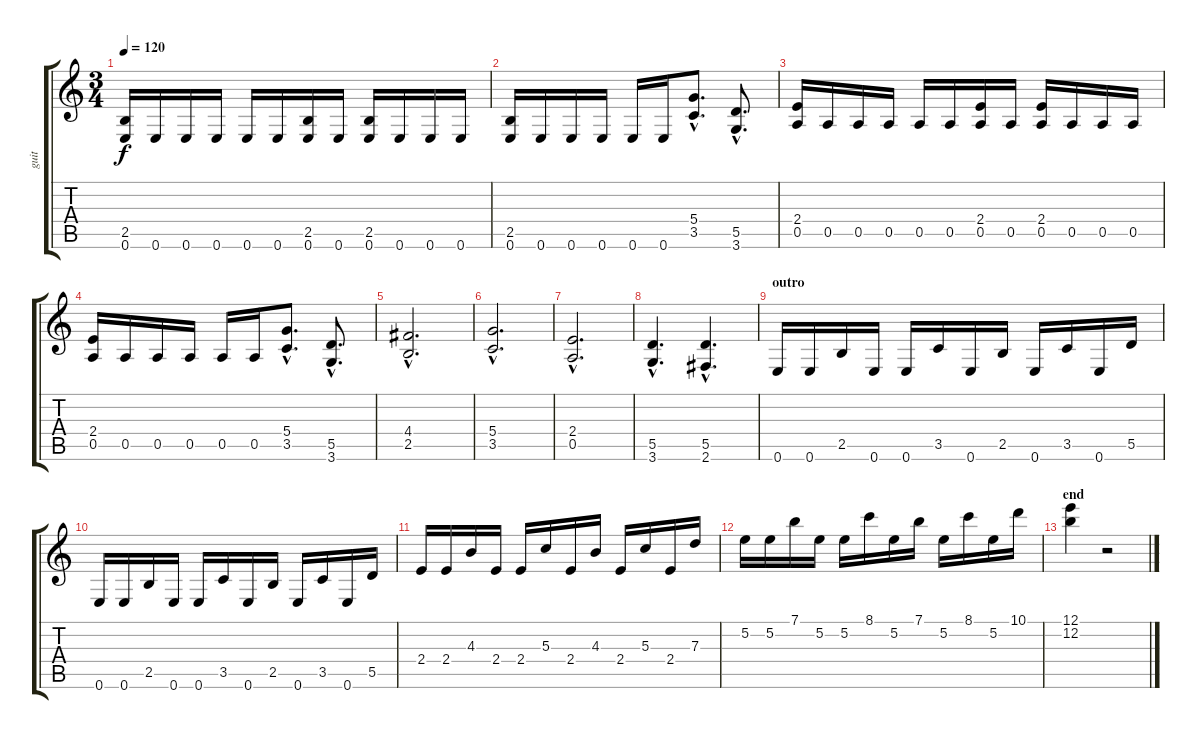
\track ("guit" "guit") {instrument distortionguitar}
\staff {score tabs}
\tuning (E4 B3 G3 D3 A2 E2) {hide}
\ts (3 4)
\tempo 120
\clef g2
\ks c
(2.5 0.6).16{dy f} 0.6.16 0.6.16 0.6.16 0.6.16 0.6.16 (2.5 0.6).16 0.6.16 (2.5 0.6).16 0.6.16 0.6.16 0.6.16 |
(2.5 0.6).16 0.6.16 0.6.16 0.6.16 0.6.16 0.6.16 (5.4{hac} 3.5{hac}).8{d} (5.5{hac} 3.6{hac}).8{d} |
(2.4 0.5).16 0.5.16 0.5.16 0.5.16 0.5.16 0.5.16 (2.4 0.5).16 0.5.16 (2.4 0.5).16 0.5.16 0.5.16 0.5.16 |
(2.4 0.5).16 0.5.16 0.5.16 0.5.16 0.5.16 0.5.16 (5.4{hac} 3.5{hac}).8{d} (5.5{hac} 3.6{hac}).8{d} |
(4.4{hac} 2.5{hac}).2{d} |
(5.4{hac} 3.5{hac}).2{d} |
(2.4{hac} 0.5{hac}).2{d} |
(5.5{hac} 3.6{hac}).4{d} (5.5{hac} 2.6{hac}).4{d} |
\section ("" "outro")
0.6.16 0.6.16 2.5.16 0.6.16 0.6.16 3.5.16 0.6.16 2.5.16 0.6.16 3.5.16 0.6.16 5.5.16 |
0.6.16 0.6.16 2.5.16 0.6.16 0.6.16 3.5.16 0.6.16 2.5.16 0.6.16 3.5.16 0.6.16 5.5.16 |
2.4.16 2.4.16 4.3.16 2.4.16 2.4.16 5.3.16 2.4.16 4.3.16 2.4.16 5.3.16 2.4.16 7.3.16 |
5.2.16 5.2.16 7.1.16 5.2.16 5.2.16 8.1.16 5.2.16 7.1.16 5.2.16 8.1.16 5.2.16 10.1.16 |
\section ("" "end")
(12.1 12.2).4 r.2
